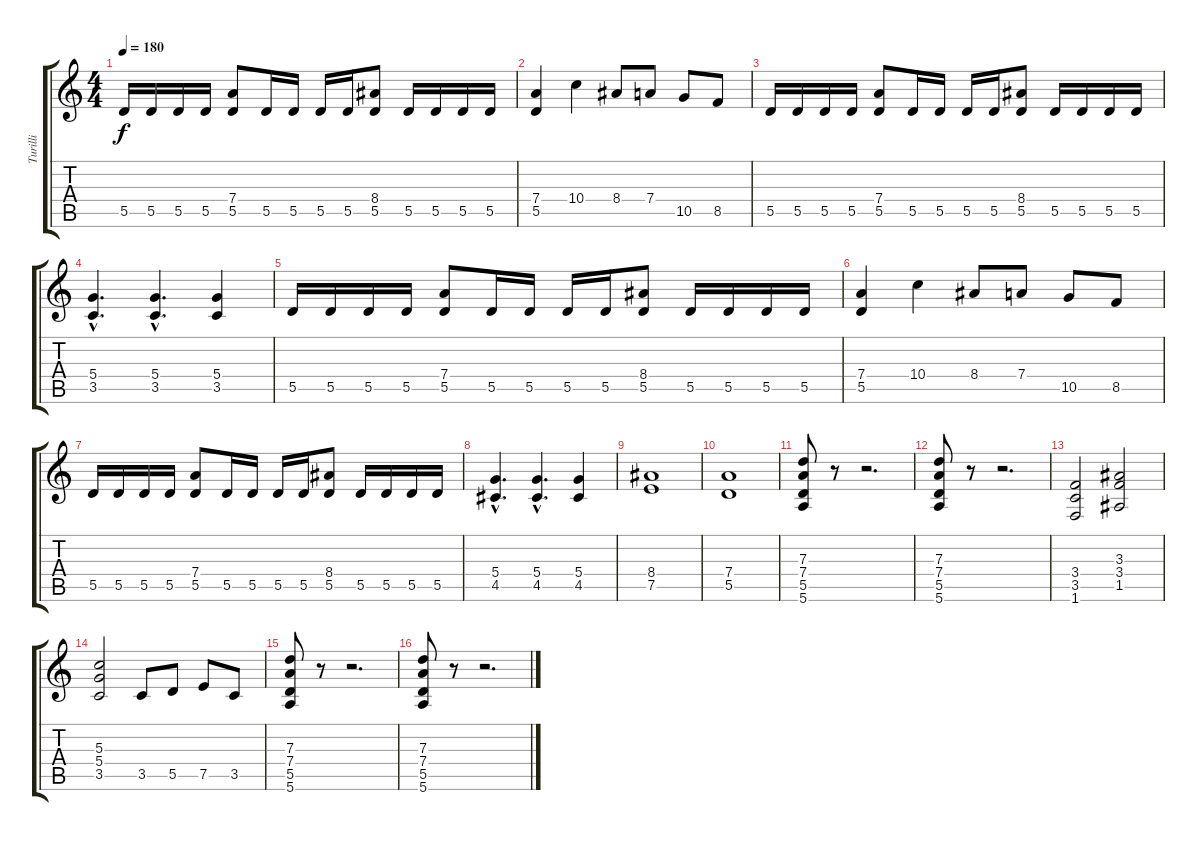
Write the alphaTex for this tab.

\track ("Turilli" "Turilli") {instrument distortionguitar}
\staff {score tabs}
\tuning (E4 B3 G3 D3 A2 E2) {hide}
\ts (4 4)
\tempo 180
\clef g2
\ks c
5.5.16{dy f} 5.5.16 5.5.16 5.5.16 (7.4 5.5).8 5.5.16 5.5.16 5.5.16 5.5.16 (8.4 5.5).8 5.5.16 5.5.16 5.5.16 5.5.16 |
(7.4 5.5).4 10.4.4 8.4.8 7.4.8 10.5.8 8.5.8 |
5.5.16 5.5.16 5.5.16 5.5.16 (7.4 5.5).8 5.5.16 5.5.16 5.5.16 5.5.16 (8.4 5.5).8 5.5.16 5.5.16 5.5.16 5.5.16 |
(5.4{hac} 3.5{hac}).4{d} (5.4{hac} 3.5{hac}).4{d} (5.4 3.5).4 |
5.5.16 5.5.16 5.5.16 5.5.16 (7.4 5.5).8 5.5.16 5.5.16 5.5.16 5.5.16 (8.4 5.5).8 5.5.16 5.5.16 5.5.16 5.5.16 |
(7.4 5.5).4 10.4.4 8.4.8 7.4.8 10.5.8 8.5.8 |
5.5.16 5.5.16 5.5.16 5.5.16 (7.4 5.5).8 5.5.16 5.5.16 5.5.16 5.5.16 (8.4 5.5).8 5.5.16 5.5.16 5.5.16 5.5.16 |
(5.4{hac} 4.5{hac}).4{d} (5.4{hac} 4.5{hac}).4{d} (5.4 4.5).4 |
(8.4 7.5).1 |
(7.4 5.5).1 |
(7.3 7.4 5.5 5.6).8 r.8 r.2{d} |
(7.3 7.4 5.5 5.6).8 r.8 r.2{d} |
(3.4 3.5 1.6).2 (3.3 3.4 1.5).2 |
(5.3 5.4 3.5).2 3.5.8 5.5.8 7.5.8 3.5.8 |
(7.3 7.4 5.5 5.6).8 r.8 r.2{d} |
(7.3 7.4 5.5 5.6).8 r.8 r.2{d}
